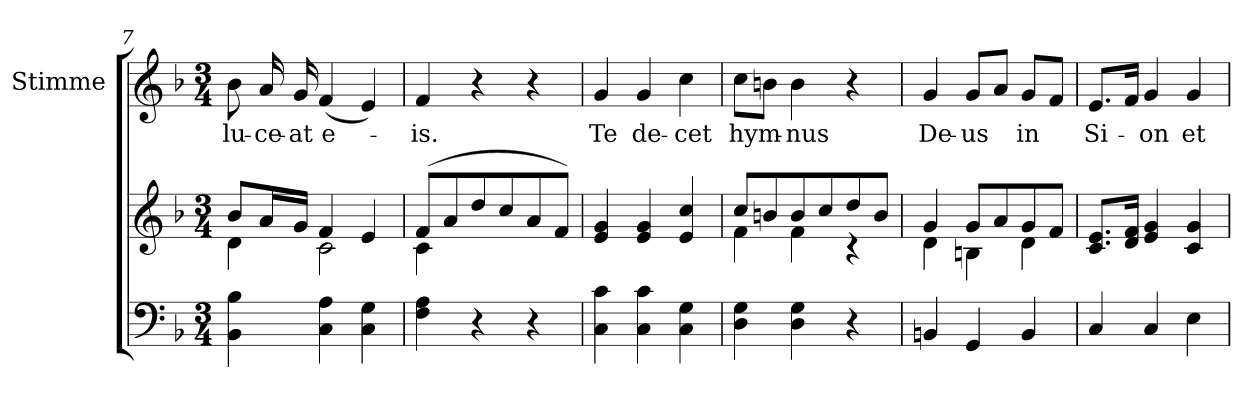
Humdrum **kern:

**kern	**kern	**kern	**text
*part2	*part2	*part1	*part1
*staff3	*staff2	*staff1	*staff1
*	*	*I"Stimme	*
*clefF4	*clefG2	*clefG2	*
*k[b-]	*k[b-]	*k[b-]	*
*F:	*F:	*F:	*
*M3/4	*M3/4	*M3/4	*
=7	=7	=7	=7
*	*^	*	*
!	!	!	!	!LO:LY:b
4BB-\ 4B-\	8b-/L	4d\	8b-\	lu-
!	!	!	!	!LO:LY:b
.	16a/L	.	16a/	-ce-
!	!	!	!	!LO:LY:b
.	16g/JJ	.	16g/	-at
!	!	!	!	!LO:LY:b
4C\ 4A\	4f/	2c\	(<4f/	e-
4C\ 4G\	4e/	.	4e/)	.
=8	=8	=8	=8	=8
!	!	!	!	!LO:LY:b
4F\ 4A\	(<8f/L	4c\	4f/	-is.
.	8a/	.	.	.
4r	8dd/	2ryy	4r	.
.	8cc/	.	.	.
4r	8a/	.	4r	.
.	8f/J)	.	.	.
*	*v	*v	*	*
=9	=9	=9	=9
!	!	!	!LO:LY:b
4C\ 4c\	4e/ 4g/	4g/	Te
!	!	!	!LO:LY:b
4C\ 4c\	4e/ 4g/	4g/	de-
!	!	!	!LO:LY:b
4C\ 4G\	4e/ 4cc/	4cc\	-cet
=10	=10	=10	=10
*	*^	*	*
!	!	!	!	!LO:LY:b
4D\ 4G\	8cc/L	4f\	8cc\L	hym-
.	8bn/	.	8bn\J	.
!	!	!	!	!LO:LY:b
4D\ 4G\	8b/	4f\	4b\	-nus
.	8cc/	.	.	.
4r	8dd/	4rc	4r	.
.	8b/J	.	.	.
!!LO:LB:g=z
=11	=11	=11	=11	=11
!	!	!	!	!LO:LY:b
4BBn/	4g/	4d\	4g/	De-
!	!	!	!	!LO:LY:b
4GG/	8g/L	4Bn\	8g/L	-us
.	8a/	.	8a/J	.
!	!	!	!	!LO:LY:b
4BB/	8g/	4d\	8g/L	in
.	8f/J	.	8f/J	.
*	*v	*v	*	*
=12	=12	=12	=12
!	!	!	!LO:LY:b
4C/	8.c/ 8.e/L	8.e/L	Si-
.	16d/ 16f/Jk	16f/Jk	.
!	!	!	!LO:LY:b
4C/	4e/ 4g/	4g/	-on
!	!	!	!LO:LY:b
4E\	4c/ 4g/	4g/	et
=	=	=	=
*-	*-	*-	*-
